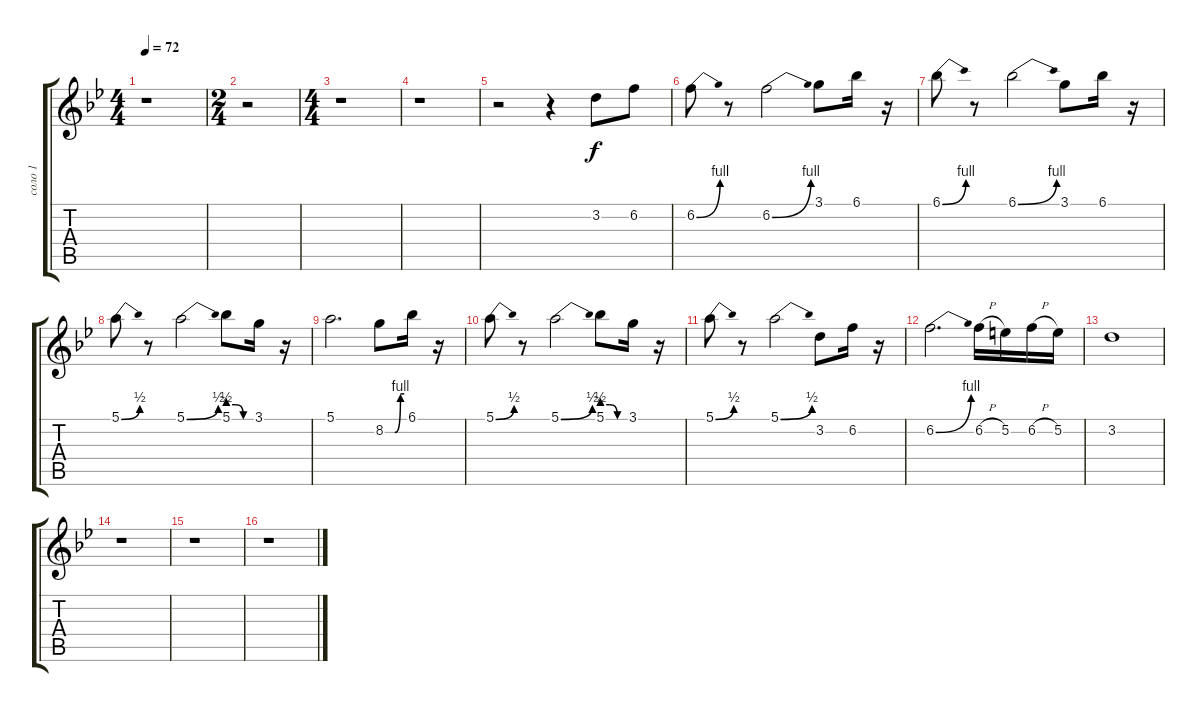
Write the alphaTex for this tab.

\track ("соло 1" "соло 1") {instrument electricguitarjazz}
\staff {score tabs}
\tuning (E4 B3 G3 D3 A2 E2) {hide}
\ts (4 4)
\tempo 72
\clef g2
\ks gminor
r.1{dy f} |
\ts (2 4)
r.2 |
\ts (4 4)
r.1 |
r.1 |
r.2 r.4 3.2.8 6.2.8 |
6.2{be (bend 0 0 60 4)}.8 r.8 6.2{be (bend 0 0 60 4)}.2 3.1.8 6.1.16 r.16 |
6.1{be (bend 0 0 60 4)}.8 r.8 6.1{be (bend 0 0 60 4)}.2 3.1.8 6.1.16 r.16 |
5.1{be (bend 0 0 60 2)}.8 r.8 5.1{be (bend 0 0 60 2)}.2 5.1{be (custom 0 2 20 2 40 0 60 0)}.8 3.1.16 r.16 |
5.1.2{d} 8.2{be (custom 0 0 30 0 48 4 60 4)}.8 6.1.16 r.16 |
5.1{be (bend 0 0 60 2)}.8 r.8 5.1{be (bend 0 0 60 2)}.2 5.1{be (custom 0 2 20 2 40 0 60 0)}.8 3.1.16 r.16 |
5.1{be (bend 0 0 60 2)}.8 r.8 5.1{be (bend 0 0 60 2)}.2 3.2.8 6.2.16 r.16 |
6.2{be (bend 0 0 60 4)}.2{d} 6.2{h}.16 5.2.16 6.2{h}.16 5.2.16 |
3.2.1 |
r.1 |
r.1 |
r.1
